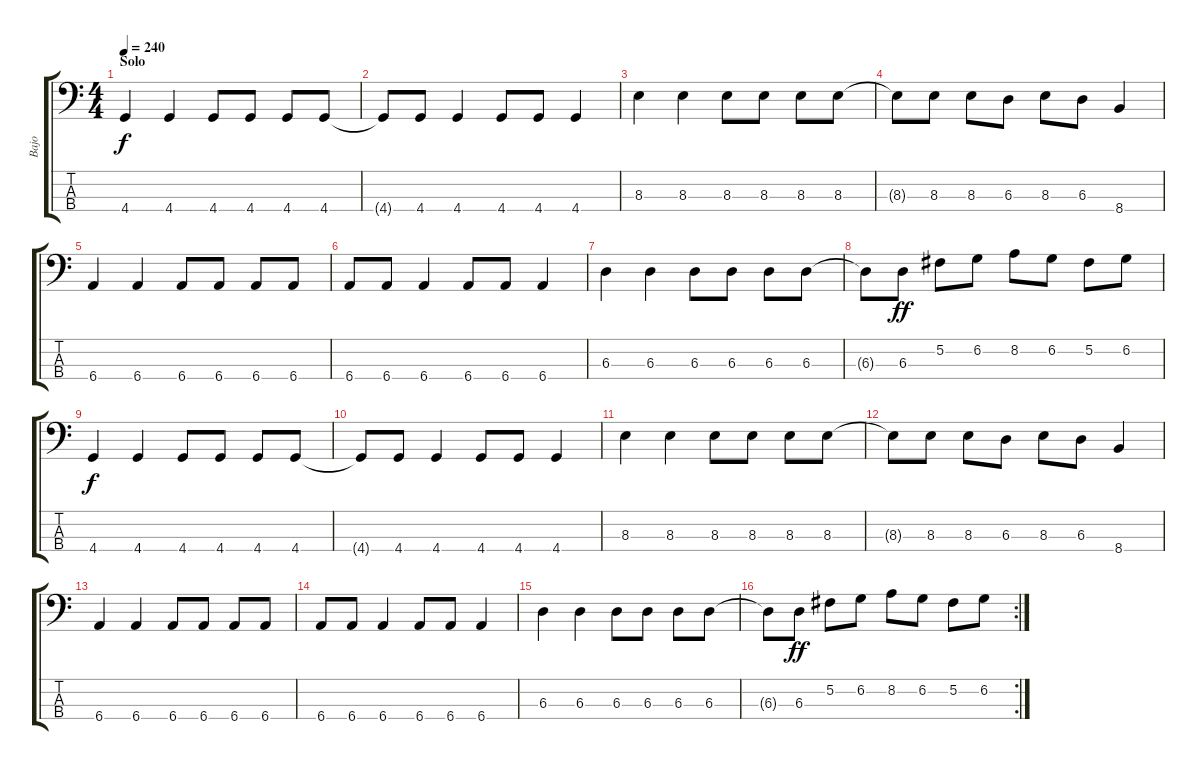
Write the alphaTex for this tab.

\track ("Bajo" "Bajo") {instrument electricbasspick}
\staff {score tabs}
\tuning (Gb2 Db2 Ab1 Eb1) {hide}
\ts (4 4)
\section ("" "Solo")
\tempo 240
\clef f4
\ks c
4.4.4{dy f} 4.4.4 4.4.8 4.4.8 4.4.8 4.4.8 |
4.4{t}.8 4.4.8 4.4.4 4.4.8 4.4.8 4.4.4 |
8.3.4 8.3.4 8.3.8 8.3.8 8.3.8 8.3.8 |
8.3{t}.8 8.3.8 8.3.8 6.3.8 8.3.8 6.3.8 8.4.4 |
6.4.4 6.4.4 6.4.8 6.4.8 6.4.8 6.4.8 |
6.4.8 6.4.8 6.4.4 6.4.8 6.4.8 6.4.4 |
6.3.4 6.3.4 6.3.8 6.3.8 6.3.8 6.3.8 |
6.3{t}.8 6.3.8{dy ff} 5.2.8 6.2.8 8.2.8 6.2.8 5.2.8 6.2.8 |
4.4.4{dy f} 4.4.4 4.4.8 4.4.8 4.4.8 4.4.8 |
4.4{t}.8 4.4.8 4.4.4 4.4.8 4.4.8 4.4.4 |
8.3.4 8.3.4 8.3.8 8.3.8 8.3.8 8.3.8 |
8.3{t}.8 8.3.8 8.3.8 6.3.8 8.3.8 6.3.8 8.4.4 |
6.4.4 6.4.4 6.4.8 6.4.8 6.4.8 6.4.8 |
6.4.8 6.4.8 6.4.4 6.4.8 6.4.8 6.4.4 |
6.3.4 6.3.4 6.3.8 6.3.8 6.3.8 6.3.8 |
\rc 2
6.3{t}.8 6.3.8{dy ff} 5.2.8 6.2.8 8.2.8 6.2.8 5.2.8 6.2.8
